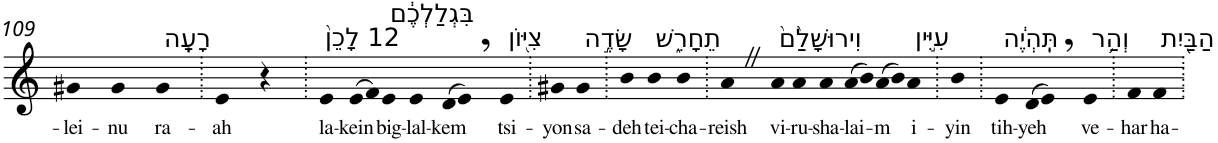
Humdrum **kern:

**kern	**text
*part1	*part1
*staff1	*staff1
*I"Piano	*
*I'Pno	*
!!LO:PB:g=z
*clefG2	*
*k[]	*
=109	=109
!	!LO:LY:b
4g#X	-lei-
!	!LO:LY:b
4g#	-nu
!LO:TX:a:t=רָעָֽה	!
!	!LO:LY:b
4g#	ra-
=110.	=110.
!	!LO:LY:b
4e	-ah
4r	.
=111.	=111.
!LO:TX:a:t=12 לָכֵן֙	!
!	!LO:LY:b
4e	la-
!	!LO:LY:b
(>8e	-kein
8f)	.
!LO:TX:a:t=בִּגְלַלְכֶ֔ם	!
!	!LO:LY:b
4e	big-
!	!LO:LY:b
4e	-lal-
!	!LO:LY:b
(>8d	-kem
8e,)	.
!LO:TX:a:t=צִיּ֖וֹן	!
!	!LO:LY:b
4e	tsi-
=112.	=112.
!	!LO:LY:b
4g#X	-yon
!LO:TX:a:t=שָׂדֶ֣ה	!
!	!LO:LY:b
4g#	sa-
=113.	=113.
!	!LO:LY:b
4b	-deh
!LO:TX:a:t=תֵחָרֵ֑שׁ	!
!	!LO:LY:b
4b	tei-
!	!LO:LY:b
4b	-cha-
=114.	=114.
!	!LO:LY:b
4aZ	-reish
!LO:TX:a:t=וִירוּשָׁלִַ֙ם֙	!
!	!LO:LY:b
4a	vi-
!	!LO:LY:b
4a	-ru-
!	!LO:LY:b
4a	-sha-
!	!LO:LY:b
(>8a	-lai-
8b)	.
!	!LO:LY:b
(>8a	-m
8b)	.
!LO:TX:a:t=עִיִּ֣ין	!
!	!LO:LY:b
4a	i-
=115.	=115.
!	!LO:LY:b
4b	-yin
=116.	=116.
!LO:TX:a:t=תִּֽהְיֶ֔ה	!
!	!LO:LY:b
4e	tih-
!	!LO:LY:b
(>8d	-yeh
8e,)	.
!LO:TX:a:t=וְהַ֥ר	!
!	!LO:LY:b
4e	ve-
=117.	=117.
!	!LO:LY:b
4f	-har
!LO:TX:a:t=הַבַּ֖יִת	!
!	!LO:LY:b
4f	ha-
=.	=.
*-	*-
